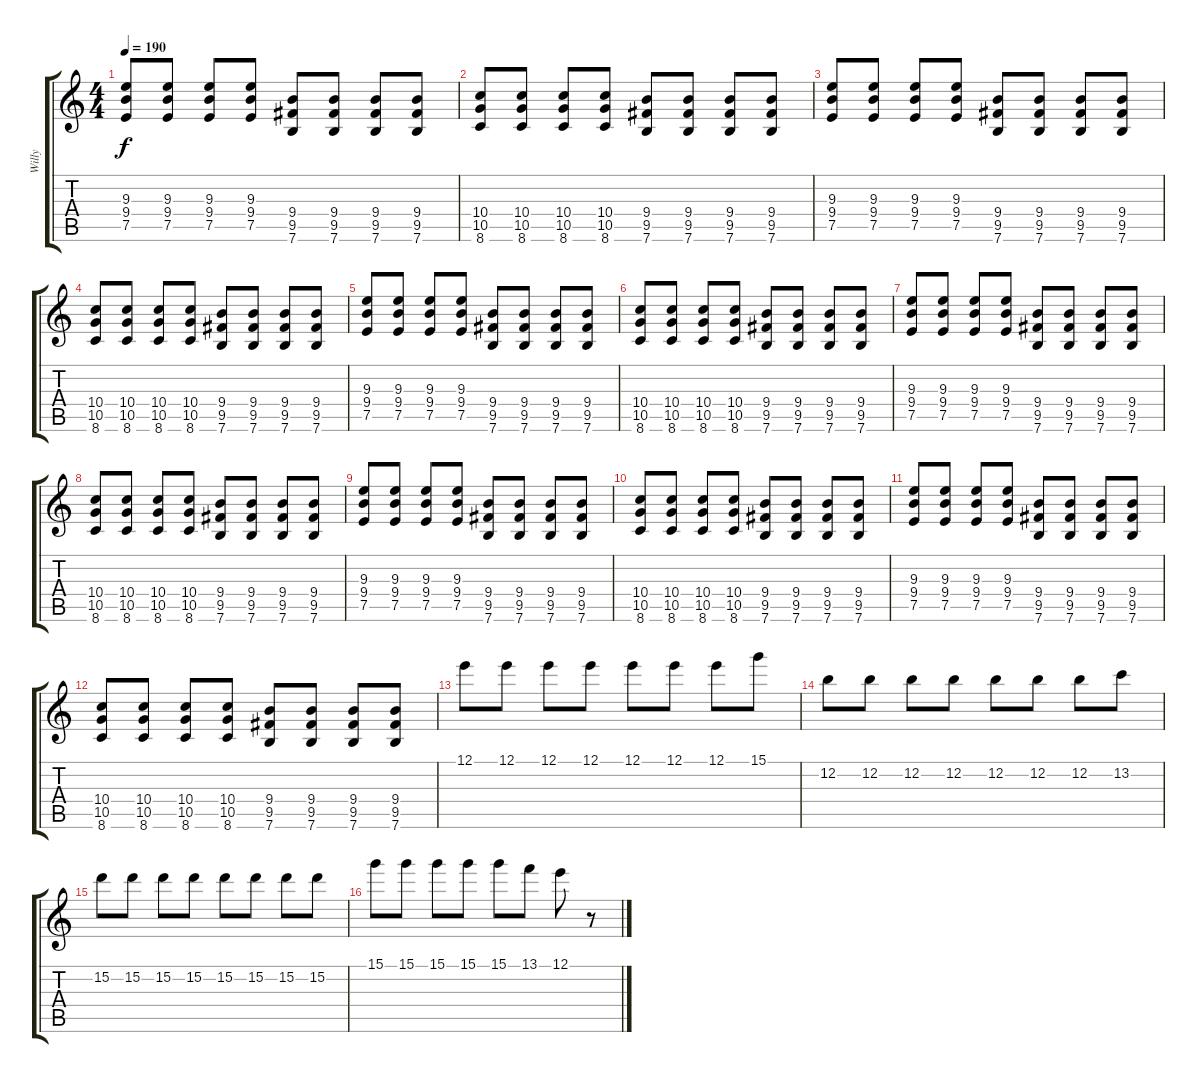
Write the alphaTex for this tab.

\track ("Willy" "Willy") {instrument distortionguitar}
\staff {score tabs}
\tuning (E4 B3 G3 D3 A2 E2) {hide}
\ts (4 4)
\tempo 190
\clef g2
\ks c
(9.3 9.4 7.5).8{dy f volume 10 instrument distortionguitar} (9.3 9.4 7.5).8 (9.3 9.4 7.5).8 (9.3 9.4 7.5).8 (9.4 9.5 7.6).8 (9.4 9.5 7.6).8 (9.4 9.5 7.6).8 (9.4 9.5 7.6).8 |
(10.4 10.5 8.6).8 (10.4 10.5 8.6).8 (10.4 10.5 8.6).8 (10.4 10.5 8.6).8 (9.4 9.5 7.6).8 (9.4 9.5 7.6).8 (9.4 9.5 7.6).8 (9.4 9.5 7.6).8 |
(9.3 9.4 7.5).8{volume 10} (9.3 9.4 7.5).8 (9.3 9.4 7.5).8 (9.3 9.4 7.5).8 (9.4 9.5 7.6).8 (9.4 9.5 7.6).8 (9.4 9.5 7.6).8 (9.4 9.5 7.6).8 |
(10.4 10.5 8.6).8 (10.4 10.5 8.6).8 (10.4 10.5 8.6).8 (10.4 10.5 8.6).8 (9.4 9.5 7.6).8 (9.4 9.5 7.6).8 (9.4 9.5 7.6).8 (9.4 9.5 7.6).8 |
(9.3 9.4 7.5).8{volume 13} (9.3 9.4 7.5).8 (9.3 9.4 7.5).8 (9.3 9.4 7.5).8 (9.4 9.5 7.6).8 (9.4 9.5 7.6).8 (9.4 9.5 7.6).8 (9.4 9.5 7.6).8 |
(10.4 10.5 8.6).8 (10.4 10.5 8.6).8 (10.4 10.5 8.6).8 (10.4 10.5 8.6).8 (9.4 9.5 7.6).8 (9.4 9.5 7.6).8 (9.4 9.5 7.6).8 (9.4 9.5 7.6).8 |
(9.3 9.4 7.5).8 (9.3 9.4 7.5).8 (9.3 9.4 7.5).8 (9.3 9.4 7.5).8 (9.4 9.5 7.6).8 (9.4 9.5 7.6).8 (9.4 9.5 7.6).8 (9.4 9.5 7.6).8 |
(10.4 10.5 8.6).8 (10.4 10.5 8.6).8 (10.4 10.5 8.6).8 (10.4 10.5 8.6).8 (9.4 9.5 7.6).8 (9.4 9.5 7.6).8 (9.4 9.5 7.6).8 (9.4 9.5 7.6).8 |
(9.3 9.4 7.5).8 (9.3 9.4 7.5).8 (9.3 9.4 7.5).8 (9.3 9.4 7.5).8 (9.4 9.5 7.6).8 (9.4 9.5 7.6).8 (9.4 9.5 7.6).8 (9.4 9.5 7.6).8 |
(10.4 10.5 8.6).8 (10.4 10.5 8.6).8 (10.4 10.5 8.6).8 (10.4 10.5 8.6).8 (9.4 9.5 7.6).8 (9.4 9.5 7.6).8 (9.4 9.5 7.6).8 (9.4 9.5 7.6).8 |
(9.3 9.4 7.5).8 (9.3 9.4 7.5).8 (9.3 9.4 7.5).8 (9.3 9.4 7.5).8 (9.4 9.5 7.6).8 (9.4 9.5 7.6).8 (9.4 9.5 7.6).8 (9.4 9.5 7.6).8 |
(10.4 10.5 8.6).8 (10.4 10.5 8.6).8 (10.4 10.5 8.6).8 (10.4 10.5 8.6).8 (9.4 9.5 7.6).8 (9.4 9.5 7.6).8 (9.4 9.5 7.6).8 (9.4 9.5 7.6).8 |
12.1.8 12.1.8 12.1.8 12.1.8 12.1.8 12.1.8 12.1.8 15.1.8 |
12.2.8 12.2.8 12.2.8 12.2.8 12.2.8 12.2.8 12.2.8 13.2.8 |
15.2.8 15.2.8 15.2.8 15.2.8 15.2.8 15.2.8 15.2.8 15.2.8 |
15.1.8 15.1.8 15.1.8 15.1.8 15.1.8 13.1.8 12.1.8 r.8
